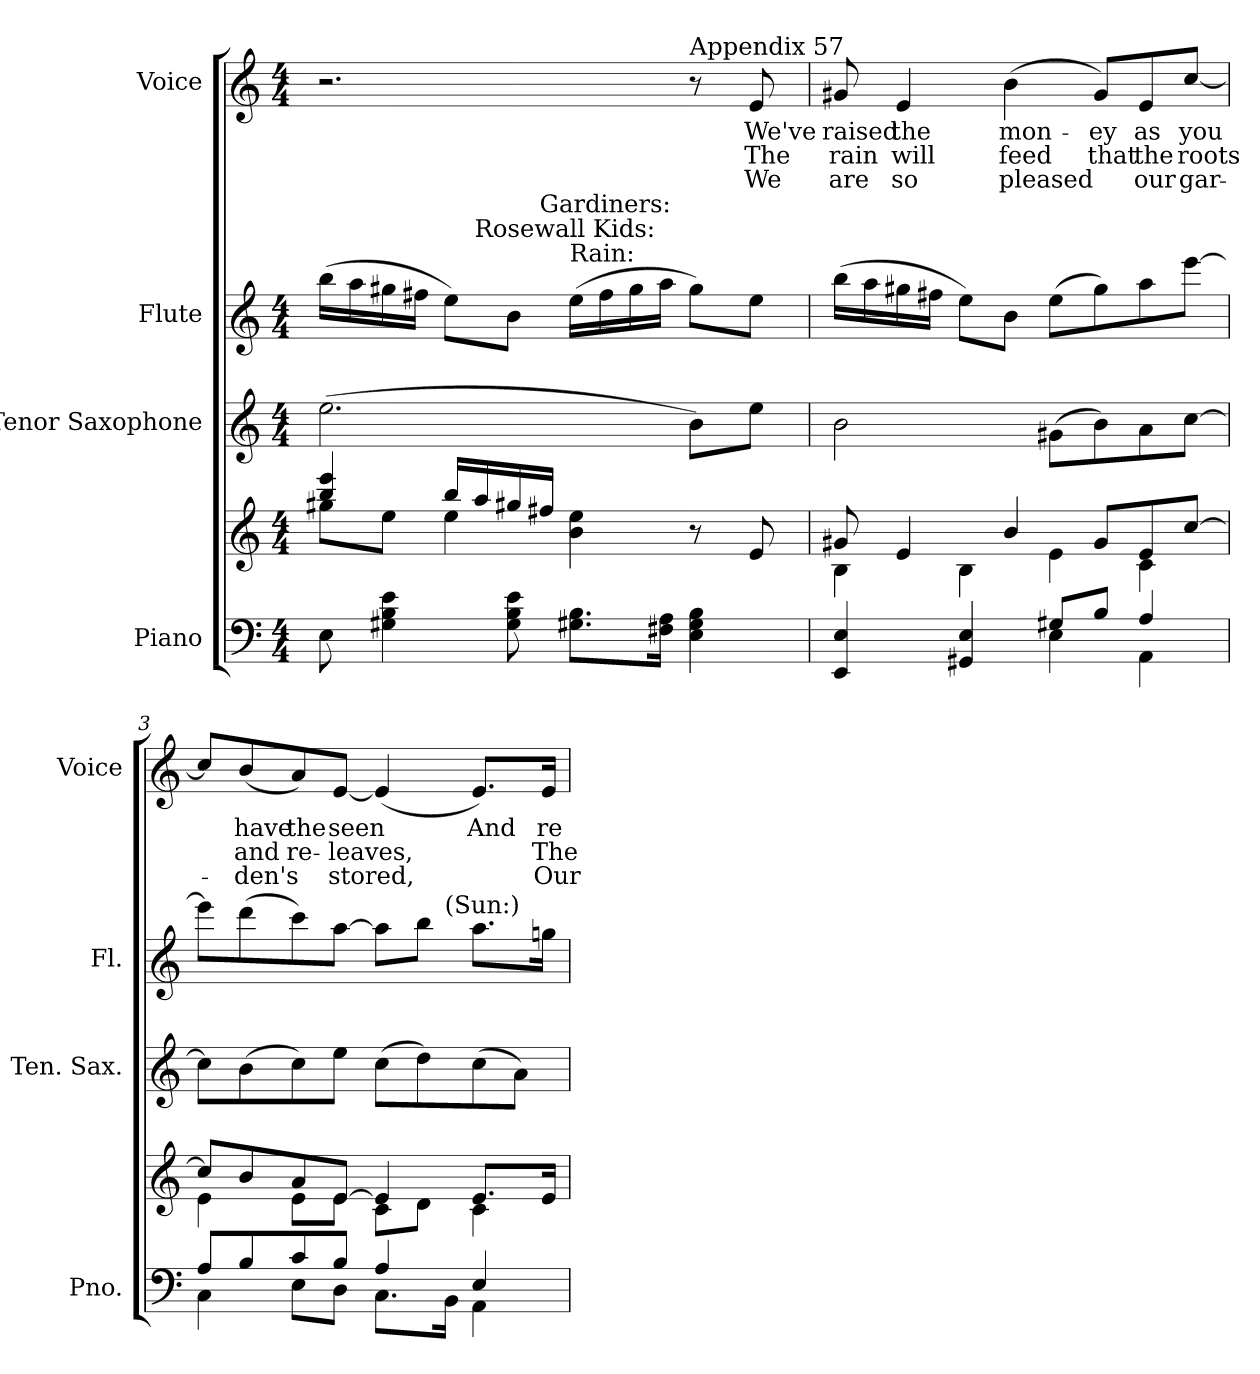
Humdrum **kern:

**kern	**kern	**kern	**kern	**kern	**text	**text	**text
*part4	*part4	*part3	*part2	*part1	*part1	*part1	*part1
*staff5	*staff4	*staff3	*staff2	*staff1	*staff1	*staff1	*staff1
*I"Piano	*	*I"Tenor Saxophone	*I"Flute	*I"Voice	*	*	*
*I'Pno.	*	*I'Ten. Sax.	*I'Fl.	*I'Voice	*	*	*
!!LO:PB:g=z
*clefF4	*clefG2	*clefG2	*clefG2	*clefG2	*	*	*
*	*	*ITrd8c14	*	*	*	*	*
*k[]	*k[]	*k[]	*k[]	*k[]	*	*	*
*C:	*C:	*C:	*C:	*C:	*	*	*
*M4/4	*M4/4	*M4/4	*M4/4	*M4/4	*	*	*
*MM98	*MM98	*MM98	*MM98	*MM98	*	*	*
=1	=1	=1	=1	=1	=1	=1	=1
*	*^	*	*^	*	*	*	*
*	*	*	*	*	*^	*	*	*	*
8Ei\	4bbi/ 4eeei	8gg#Xi\L	(2.ei\	(16bbi\LL	4ryy	4..ryy	2.r	.	.	.
.	.	.	.	16aai\	.	.	.	.	.	.
4G#Xi\ 4Bi 4ei	.	8eei\J	.	16gg#Xi\	.	.	.	.	.	.
.	.	.	.	16ff#Xi\JJ	.	.	.	.	.	.
.	16bbi/LL	4eei\	.	8eei\L)	16ryy	.	.	.	.	.
!	!	!	!	!	!LO:TX:a:t=Rosewall Kids&colon;	!	!	!	!	!
.	16aai/	.	.	.	2ryy	.	.	.	.	.
8G#i\ 8Bi 8ei	16gg#Xi/	.	.	8bi\J	.	.	.	.	.	.
!	!	!	!	!	!	!LO:TX:a:t=Gardiners&colon;	!	!	!	!
.	16ff#Xi/JJ	.	.	.	.	2ryy	.	.	.	.
!	!	!	!	!LO:TX:a:t=Rain&colon;	!	!	!	!	!	!
8.G#Xi\ 8.BiL	4bi\ 4eei	2ryy	.	(16eei\LL	.	.	.	.	.	.
.	.	.	.	16ff#i\	.	.	.	.	.	.
.	.	.	.	16gg#i\	.	.	.	.	.	.
16F#Xi\ 16AiJk	.	.	.	16aai\JJ	.	.	.	.	.	.
!	!	!	!	!	!	!	!LO:TX:a:t=Appendix 57	!	!	!
4Ei\ 4G#i 4Bi	8r	.	8Bi\L)	8gg#i\L)	.	.	8r	.	.	.
.	.	.	.	.	8.ryy	.	.	.	.	.
!	!	!	!	!	!	!	!	!LO:LY:b:color=#000000	!LO:LY:b:color=#000000	!LO:LY:b:color=#000000
.	8ei/	.	8ei\J	8eei\J	.	.	8ei/	We've	The	We
.	.	.	.	.	.	16ryy	.	.	.	.
*	*	*	*	*v	*v	*v	*	*	*	*
=2	=2	=2	=2	=2	=2	=2	=2	=2
*^	*	*	*	*	*	*	*	*
*	*	*	*	*	*^	*	*	*	*
*	*	*	*	*	*	*^	*	*	*	*
!	!	!	!	!	!	!	!	!	!LO:LY:b:color=#000000	!LO:LY:b:color=#000000	!LO:LY:b:color=#000000
*	*	*	*	*	*v	*v	*v	*	*	*	*
4EEi/ 4Ei	2ryy	8g#Xi/	4Bi\	2Bi\	(16bbi\LL	8g#Xi/	raised	rain	are
.	.	.	.	.	16aai\	.	.	.	.
!	!	!	!	!	!	!	!LO:LY:b:color=#000000	!LO:LY:b:color=#000000	!LO:LY:b:color=#000000
.	.	4ei/	.	.	16gg#Xi\	4ei/	the	will	so
.	.	.	.	.	16ff#Xi\JJ	.	.	.	.
4GG#Xi/ 4Ei	.	.	4Bi\	.	8eei\L)	.	.	.	.
!	!	!	!	!	!	!	!LO:LY:b:color=#000000	!LO:LY:b:color=#000000	!LO:LY:b:color=#000000
.	.	4bi/	.	.	8bi\J	(4bi\	mon-	feed	pleased
8G#Xi/L	4Ei\	.	4ei\	(8G#Xi\L	(8eei\L	.	.	.	.
!	!	!	!	!	!	!	!LO:LY:b:color=#000000	!LO:LY:b:color=#000000	!
8Bi/J	.	8g#i/L	.	8Bi\)	8gg#i\)	8g#i/L)	-ey	that	.
!	!	!	!	!	!	!	!LO:LY:b:color=#000000	!LO:LY:b:color=#000000	!LO:LY:b:color=#000000
4Ai/	4AAi\	8ei/	4ci\	8Ai\	8aai\	8ei/	as	the	our
!	!	!	!	!	!	!	!LO:LY:b:color=#000000	!LO:LY:b:color=#000000	!LO:LY:b:color=#000000
.	.	[8cci/J	.	[8ci\J	[8eeei\J	[8cci/J	you	roots	gar-
=3	=3	=3	=3	=3	=3	=3	=3	=3	=3
*	*	*	*	*	*^	*	*	*	*
8Ai/L	4Ci\	8cci/L]	4ei\	8ci\L]	8eeei\L]	2ryy	8cci/L]	.	.	.
!	!	!	!	!	!	!	!	!LO:LY:b:color=#000000	!LO:LY:b:color=#000000	!LO:LY:b:color=#000000
8Bi/	.	8bi/	.	(8Bi\	(8dddi\	.	(8bi/	have	and	-den's
!	!	!	!	!	!	!	!	!LO:LY:b:color=#000000	!LO:LY:b:color=#000000	!
8ci/	8Ei\L	8ai/	8ei\L	8ci\)	8ccci\)	.	8ai/)	the	re-	.
!	!	!	!	!	!	!	!	!LO:LY:b:color=#000000	!LO:LY:b:color=#000000	!LO:LY:b:color=#000000
8Bi/J	8Di\J	[8ei/J	8ei\J	8ei\J	[8aai\J	.	[8ei/J	seen	leaves,	-stored,
4Ai/	8.Ci\L	4ei/]	8ci\L	(8ci\L	8aai\L]	8.ryy	(4ei/]	.	.	.
.	.	.	8di\J	8di\)	8bbi\J	.	.	.	.	.
!	!	!	!	!	!	!LO:TX:a:t=(Sun&colon;)	!	!	!	!
.	16BBi\Jk	.	.	.	.	4ryy	.	.	.	.
!	!	!	!	!	!	!	!	!LO:LY:b:color=#000000	!	!
4Ei/	4AAi\	8.ei/L	4ci\	(8ci\	8.aai\L	.	8.ei/L)	And	.	.
.	.	.	.	8Ai\J)	.	.	.	.	.	.
!	!	!	!	!	!	!	!	!LO:LY:b:color=#000000	!LO:LY:b:color=#000000	!LO:LY:b:color=#000000
.	.	16ei/Jk	.	.	16ggni\Jk	16ryy	16ei/Jk	re-	The	Our
*v	*v	*	*	*	*v	*v	*	*	*	*
*	*v	*v	*	*	*	*	*	*
=	=	=	=	=	=	=	=
*-	*-	*-	*-	*-	*-	*-	*-
